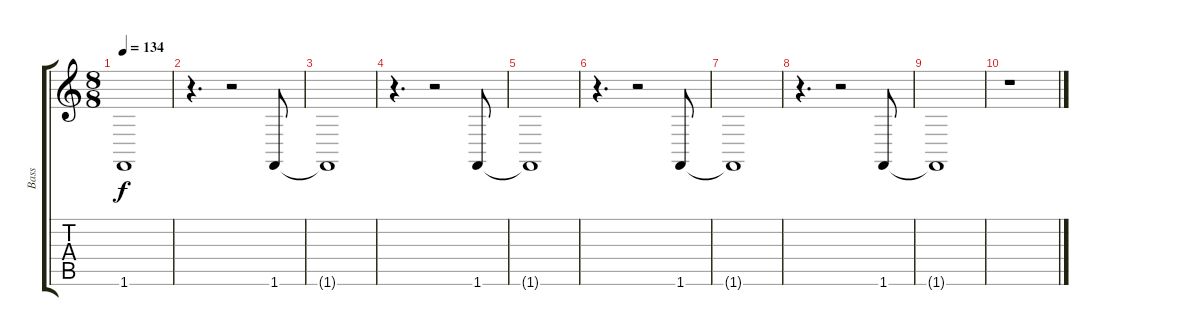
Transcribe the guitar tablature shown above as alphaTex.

\track ("Bass" "Bass") {instrument electricpiano1}
\staff {score tabs}
\tuning (E4 B3 G3 D3 A2 E2) {hide}
\ts (8 8)
\tempo 134
\clef g2
\ks c
1.6{t}.1{dy f} |
r.4{d} r.2 1.6.8 |
1.6{t}.1 |
r.4{d} r.2 1.6.8 |
1.6{t}.1 |
r.4{d} r.2 1.6.8 |
1.6{t}.1 |
r.4{d} r.2 1.6.8 |
1.6{t}.1 |
r.1
